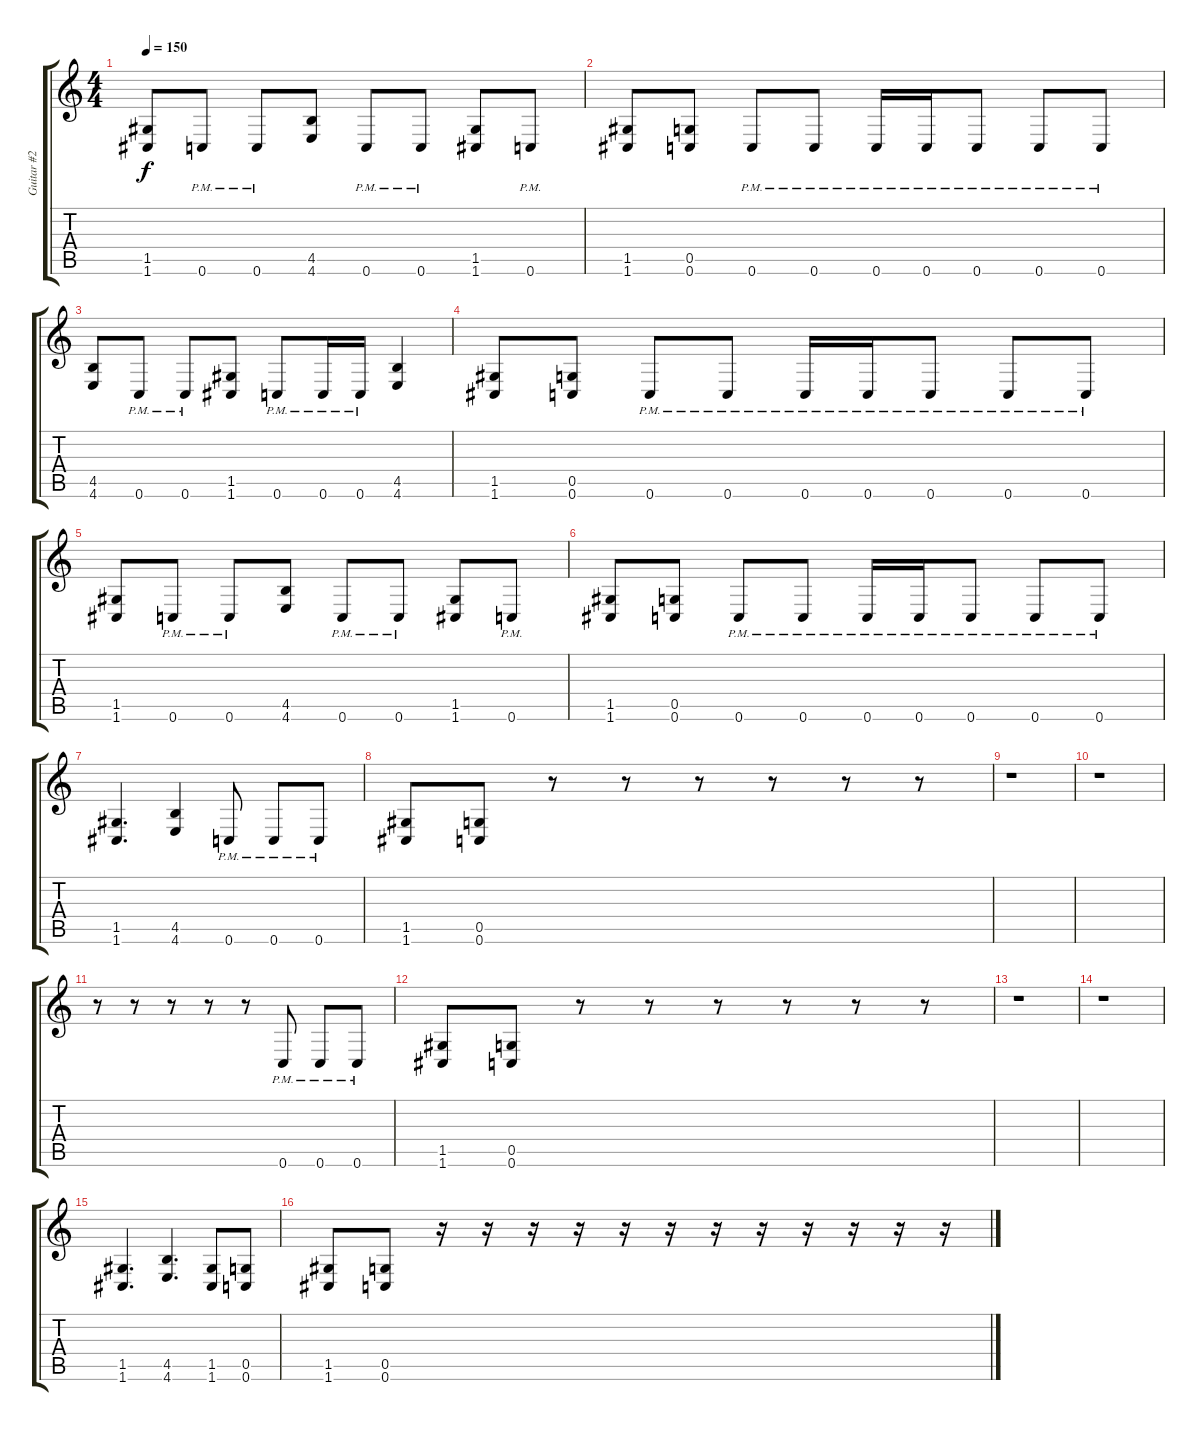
\track ("Guitar #2" "Guitar #2") {instrument distortionguitar}
\staff {score tabs}
\tuning (D4 A3 F3 C3 G2 C2) {hide}
\ts (4 4)
\tempo 150
\clef g2
\ks c
(1.5 1.6).8{dy f} 0.6{pm}.8 0.6{pm}.8 (4.5 4.6).8 0.6{pm}.8 0.6{pm}.8 (1.5 1.6).8 0.6{pm}.8 |
(1.5 1.6).8 (0.5 0.6).8 0.6{pm}.8 0.6{pm}.8 0.6{pm}.16 0.6{pm}.16 0.6{pm}.8 0.6{pm}.8 0.6{pm}.8 |
(4.5 4.6).8 0.6{pm}.8 0.6{pm}.8 (1.5 1.6).8 0.6{pm}.8 0.6{pm}.16 0.6{pm}.16 (4.5 4.6).4 |
(1.5 1.6).8 (0.5 0.6).8 0.6{pm}.8 0.6{pm}.8 0.6{pm}.16 0.6{pm}.16 0.6{pm}.8 0.6{pm}.8 0.6{pm}.8 |
(1.5 1.6).8 0.6{pm}.8 0.6{pm}.8 (4.5 4.6).8 0.6{pm}.8 0.6{pm}.8 (1.5 1.6).8 0.6{pm}.8 |
(1.5 1.6).8 (0.5 0.6).8 0.6{pm}.8 0.6{pm}.8 0.6{pm}.16 0.6{pm}.16 0.6{pm}.8 0.6{pm}.8 0.6{pm}.8 |
(1.5 1.6).4{d} (4.5 4.6).4 0.6{pm}.8 0.6{pm}.8 0.6{pm}.8 |
(1.5 1.6).8 (0.5 0.6).8 r.8 r.8 r.8 r.8 r.8 r.8 |
r.1 |
r.1 |
r.8 r.8 r.8 r.8 r.8 0.6{pm}.8 0.6{pm}.8 0.6{pm}.8 |
(1.5 1.6).8 (0.5 0.6).8 r.8 r.8 r.8 r.8 r.8 r.8 |
r.1 |
r.1 |
(1.5 1.6).4{d} (4.5 4.6).4{d} (1.5 1.6).8 (0.5 0.6).8 |
(1.5 1.6).8 (0.5 0.6).8 r.16 r.16 r.16 r.16 r.16 r.16 r.16 r.16 r.16 r.16 r.16 r.16
